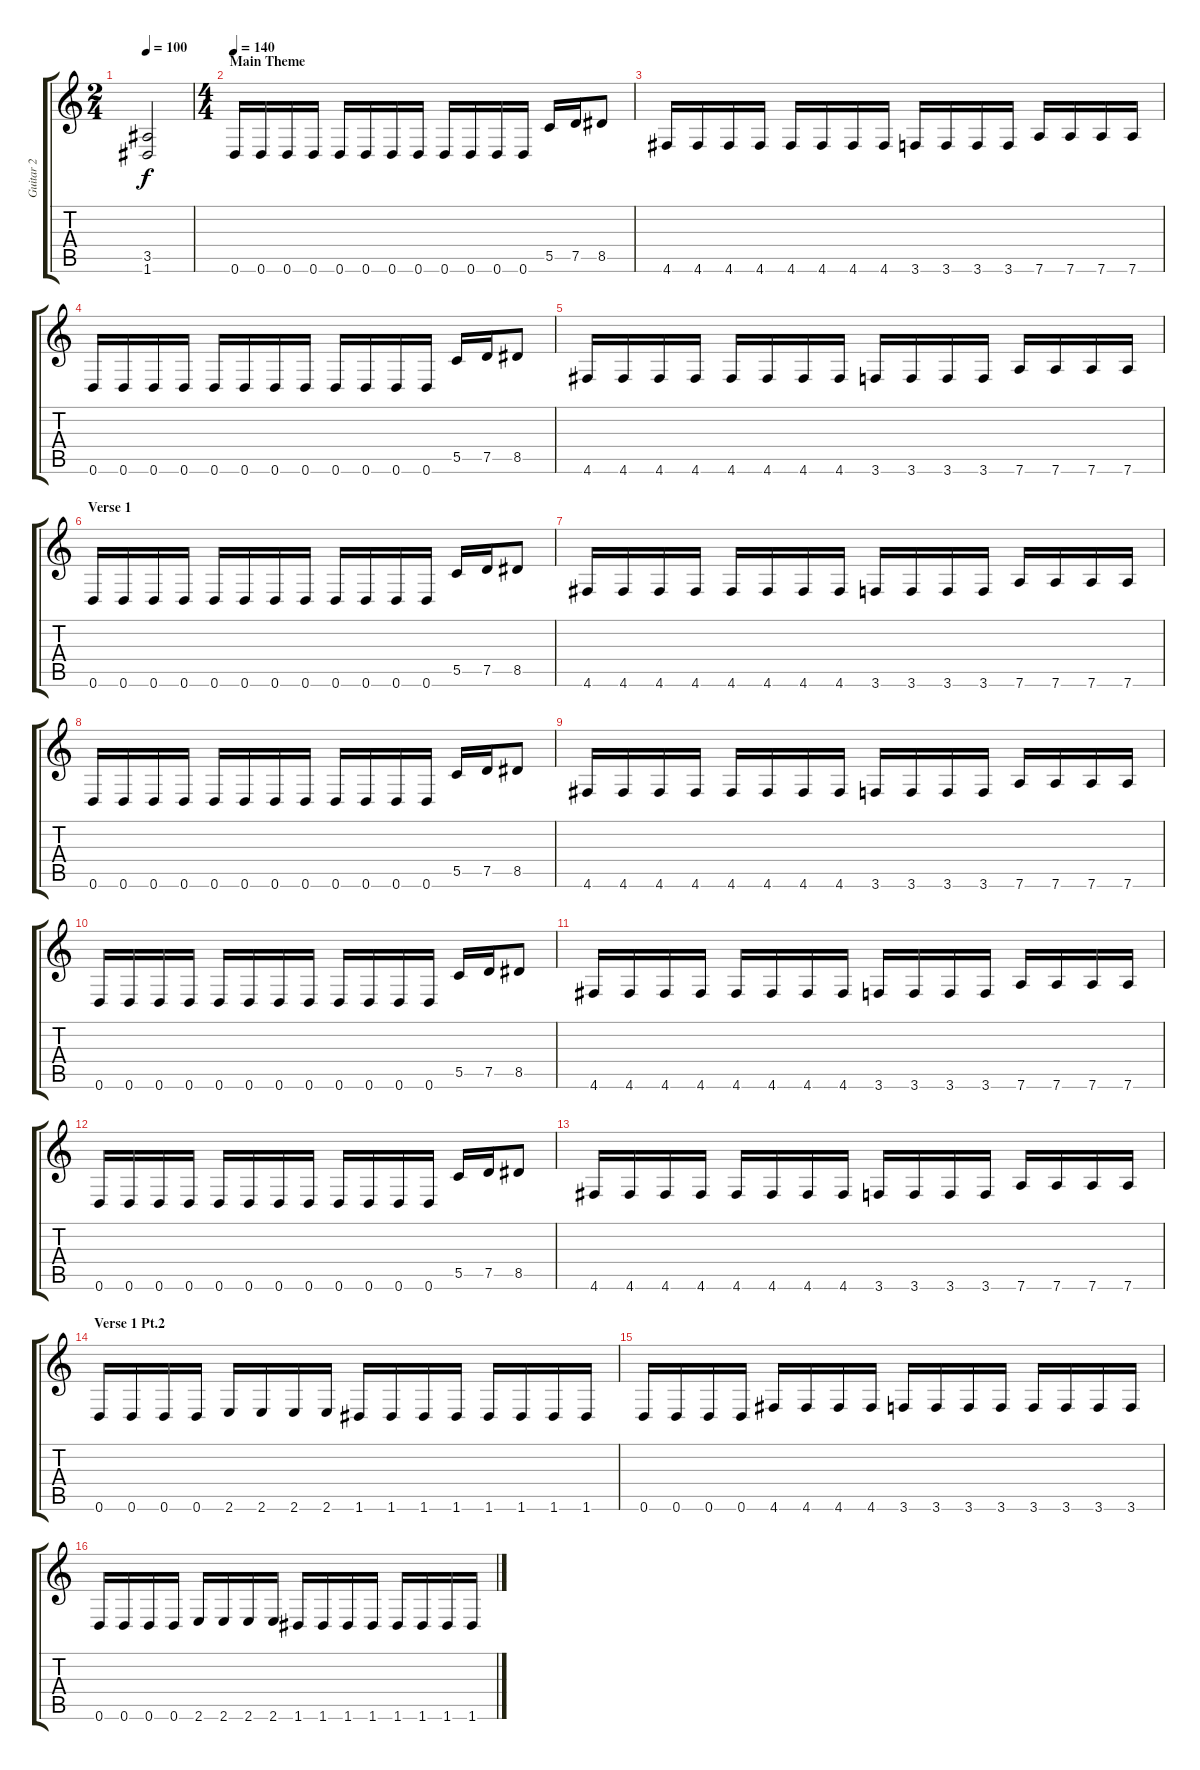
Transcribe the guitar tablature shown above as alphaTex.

\track ("Guitar 2" "Guitar 2") {instrument distortionguitar}
\staff {score tabs}
\tuning (D4 A3 F3 C3 G2 D2) {hide}
\ts (2 4)
\tempo 100
\clef g2
\ks c
(3.5 1.6).2{dy f} |
\ts (4 4)
\section ("" "Main Theme")
\tempo 140
0.6.16 0.6.16 0.6.16 0.6.16 0.6.16 0.6.16 0.6.16 0.6.16 0.6.16 0.6.16 0.6.16 0.6.16 5.5.16 7.5.16 8.5.8 |
4.6.16 4.6.16 4.6.16 4.6.16 4.6.16 4.6.16 4.6.16 4.6.16 3.6.16 3.6.16 3.6.16 3.6.16 7.6.16 7.6.16 7.6.16 7.6.16 |
0.6.16 0.6.16 0.6.16 0.6.16 0.6.16 0.6.16 0.6.16 0.6.16 0.6.16 0.6.16 0.6.16 0.6.16 5.5.16 7.5.16 8.5.8 |
4.6.16 4.6.16 4.6.16 4.6.16 4.6.16 4.6.16 4.6.16 4.6.16 3.6.16 3.6.16 3.6.16 3.6.16 7.6.16 7.6.16 7.6.16 7.6.16 |
\section ("" "Verse 1")
0.6.16 0.6.16 0.6.16 0.6.16 0.6.16 0.6.16 0.6.16 0.6.16 0.6.16 0.6.16 0.6.16 0.6.16 5.5.16 7.5.16 8.5.8 |
4.6.16 4.6.16 4.6.16 4.6.16 4.6.16 4.6.16 4.6.16 4.6.16 3.6.16 3.6.16 3.6.16 3.6.16 7.6.16 7.6.16 7.6.16 7.6.16 |
0.6.16 0.6.16 0.6.16 0.6.16 0.6.16 0.6.16 0.6.16 0.6.16 0.6.16 0.6.16 0.6.16 0.6.16 5.5.16 7.5.16 8.5.8 |
4.6.16 4.6.16 4.6.16 4.6.16 4.6.16 4.6.16 4.6.16 4.6.16 3.6.16 3.6.16 3.6.16 3.6.16 7.6.16 7.6.16 7.6.16 7.6.16 |
0.6.16 0.6.16 0.6.16 0.6.16 0.6.16 0.6.16 0.6.16 0.6.16 0.6.16 0.6.16 0.6.16 0.6.16 5.5.16 7.5.16 8.5.8 |
4.6.16 4.6.16 4.6.16 4.6.16 4.6.16 4.6.16 4.6.16 4.6.16 3.6.16 3.6.16 3.6.16 3.6.16 7.6.16 7.6.16 7.6.16 7.6.16 |
0.6.16 0.6.16 0.6.16 0.6.16 0.6.16 0.6.16 0.6.16 0.6.16 0.6.16 0.6.16 0.6.16 0.6.16 5.5.16 7.5.16 8.5.8 |
4.6.16 4.6.16 4.6.16 4.6.16 4.6.16 4.6.16 4.6.16 4.6.16 3.6.16 3.6.16 3.6.16 3.6.16 7.6.16 7.6.16 7.6.16 7.6.16 |
\section ("" "Verse 1 Pt.2")
0.6.16 0.6.16 0.6.16 0.6.16 2.6.16 2.6.16 2.6.16 2.6.16 1.6.16 1.6.16 1.6.16 1.6.16 1.6.16 1.6.16 1.6.16 1.6.16 |
0.6.16 0.6.16 0.6.16 0.6.16 4.6.16 4.6.16 4.6.16 4.6.16 3.6.16 3.6.16 3.6.16 3.6.16 3.6.16 3.6.16 3.6.16 3.6.16 |
0.6.16 0.6.16 0.6.16 0.6.16 2.6.16 2.6.16 2.6.16 2.6.16 1.6.16 1.6.16 1.6.16 1.6.16 1.6.16 1.6.16 1.6.16 1.6.16
